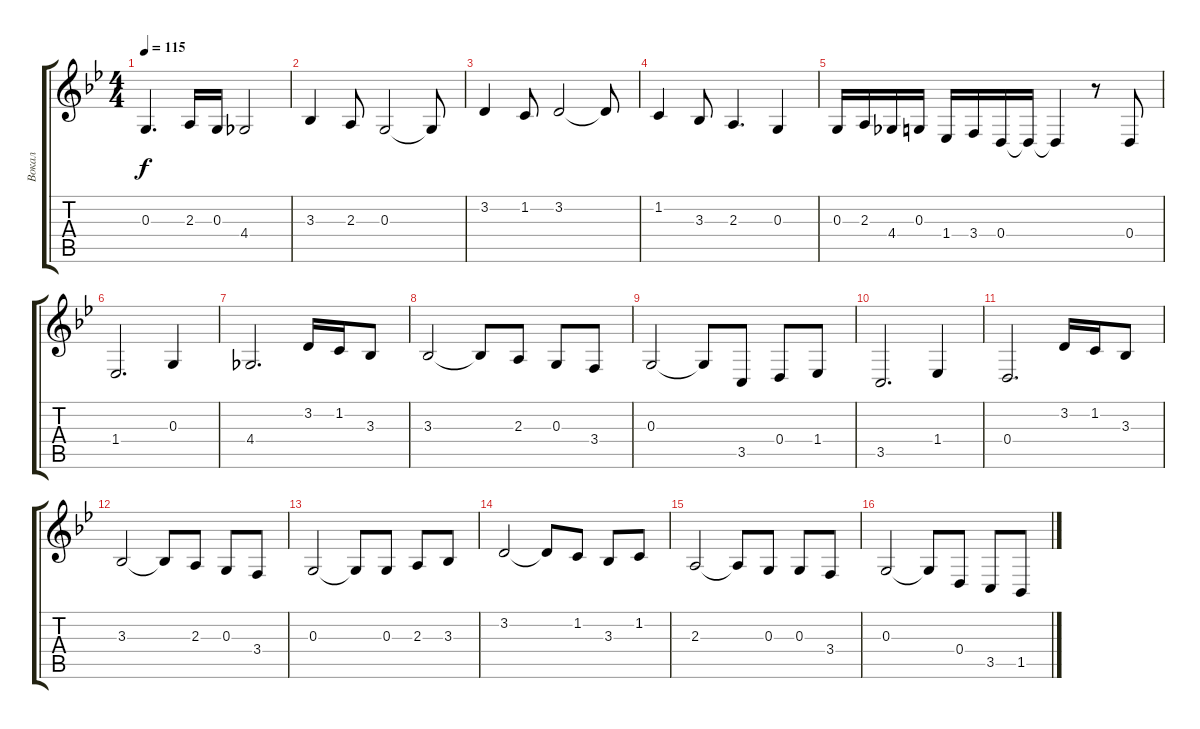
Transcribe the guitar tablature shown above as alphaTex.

\track ("Вокал" "Вокал") {instrument tenorsax}
\staff {score tabs}
\tuning (E4 B3 G3 D3 A2 E2) {hide}
\ts (4 4)
\tempo 115
\clef g2
\ks gminor
0.3.4{d dy f} 2.3.16 0.3.16 4.4.2 |
3.3.4 2.3.8 0.3.2 0.3{t}.8 |
3.2.4 1.2.8 3.2.2 3.2{t}.8 |
1.2.4 3.3.8 2.3.4{d} 0.3.4 |
0.3.16 2.3.16 4.4.16 0.3.16 1.4.16 3.4.16 0.4.16 0.4{t}.16 0.4{t}.4 r.8 0.4.8 |
1.4.2{d} 0.3.4 |
4.4.2{d} 3.2.16 1.2.16 3.3.8 |
3.3.2 3.3{t}.8 2.3.8 0.3.8 3.4.8 |
0.3.2 0.3{t}.8 3.5.8 0.4.8 1.4.8 |
3.5.2{d} 1.4.4 |
0.4.2{d} 3.2.16 1.2.16 3.3.8 |
3.3.2 3.3{t}.8 2.3.8 0.3.8 3.4.8 |
0.3.2 0.3{t}.8 0.3.8 2.3.8 3.3.8 |
3.2.2 3.2{t}.8 1.2.8 3.3.8 1.2.8 |
2.3.2 2.3{t}.8 0.3.8 0.3.8 3.4.8 |
0.3.2 0.3{t}.8 0.4.8 3.5.8 1.5.8
